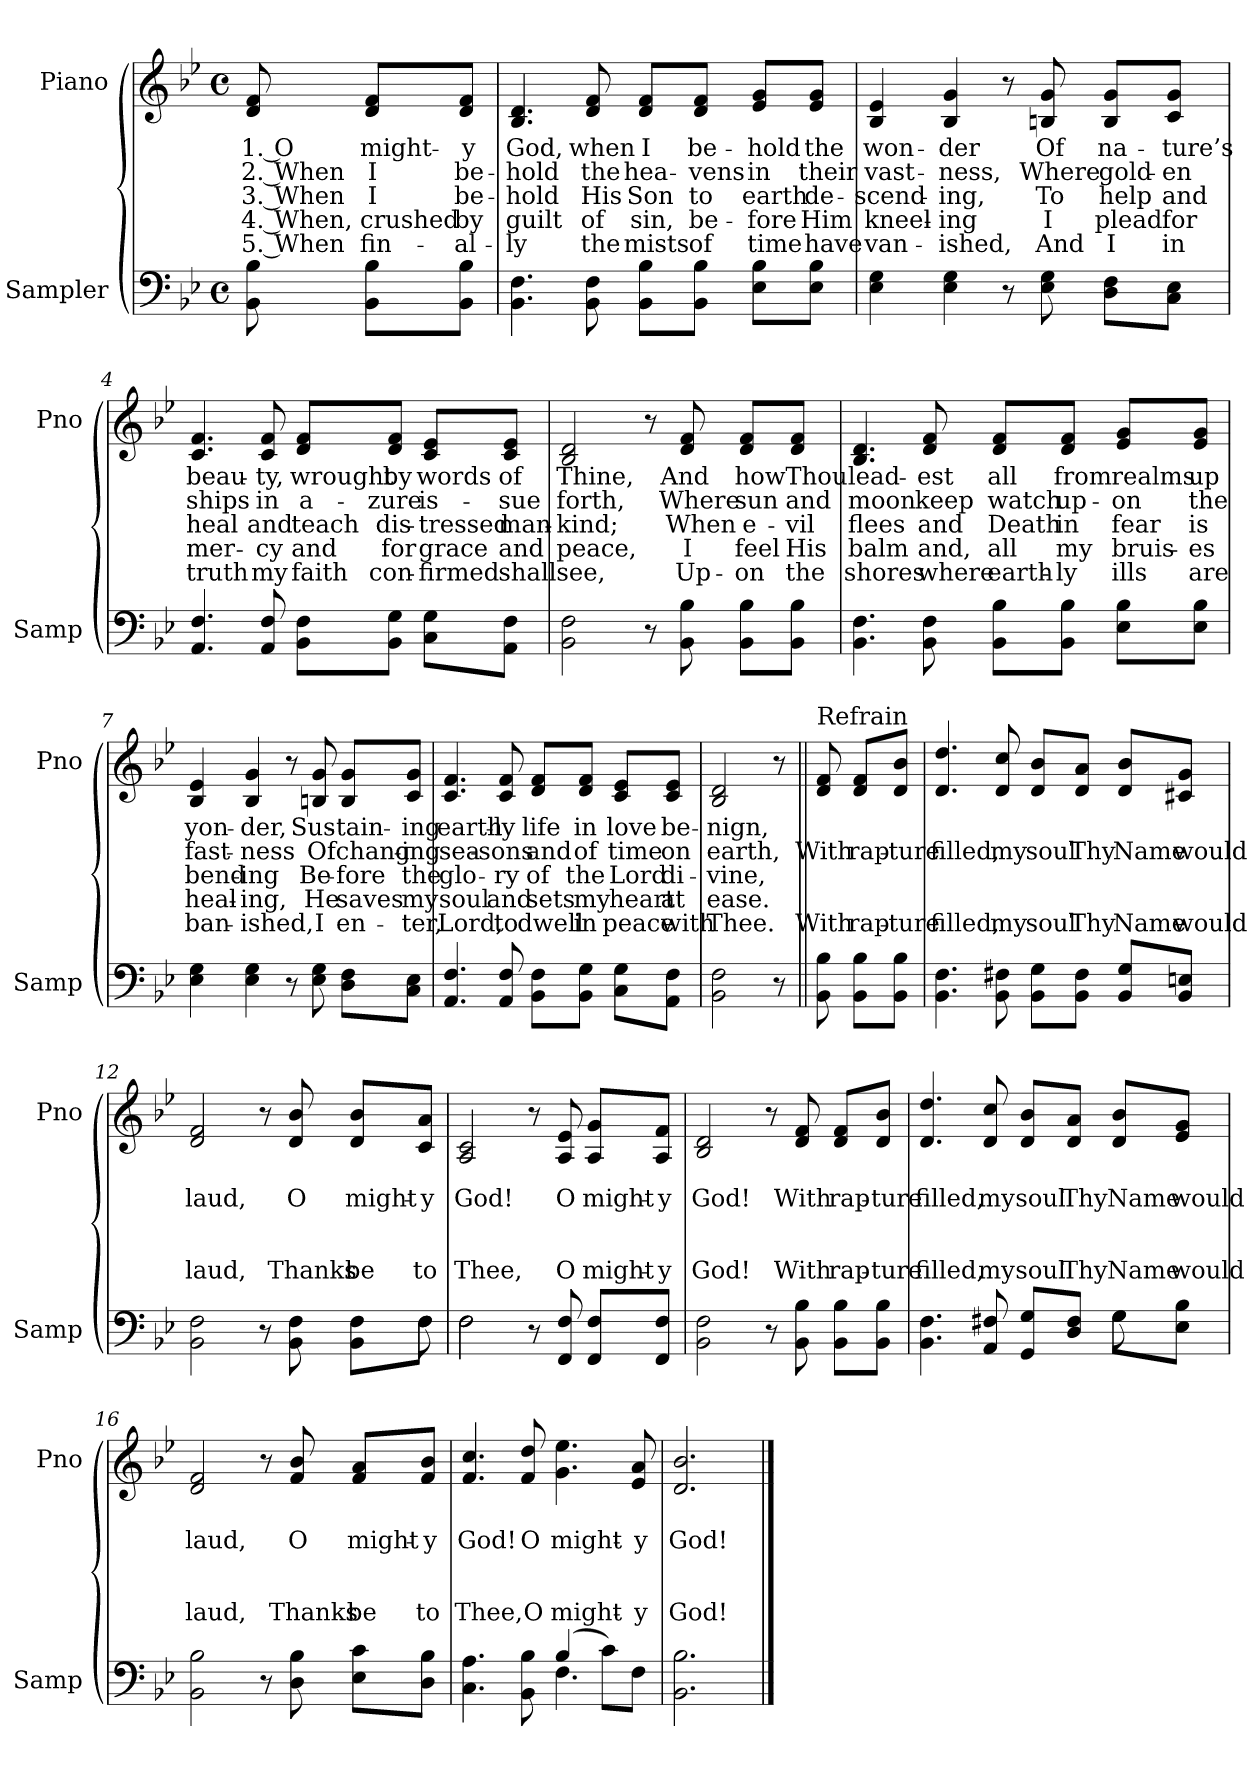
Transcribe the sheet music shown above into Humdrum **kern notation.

**kern	**kern	**text	**text	**text	**text	**text
*part2	*part1	*part1	*part1	*part1	*part1	*part1
*staff2	*staff1	*staff1	*staff1	*staff1	*staff1	*staff1
*I"Sampler	*I"Piano	*	*	*	*	*
*I'Samp	*I'Pno	*	*	*	*	*
*clefF4	*clefG2	*	*	*	*	*
*k[b-e-]	*k[b-e-]	*	*	*	*	*
*B-:	*B-:	*	*	*	*	*
*M4/4	*M4/4	*	*	*	*	*
*met(c)	*met(c)	*	*	*	*	*
=1	=1	=1	=1	=1	=1	=1
8BB- 8B-	8d 8f	1. O	2. When	3. When	4. When,	5. When
8BB-\ 8B-\L	8d/ 8f/L	might-	I	I	crushed	fin-
8BB-\ 8B-\J	8d/ 8f/J	-y	be-	be-	by	-al-
=2	=2	=2	=2	=2	=2	=2
4.BB- 4.F	4.B- 4.d	God,	-hold	-hold	guilt	-ly
8BB- 8F	8d 8f	when	the	His	of	the
8BB-\ 8B-\L	8d/ 8f/L	I	hea-	Son	sin,	mists
8BB-\ 8B-\J	8d/ 8f/J	be-	-vens	to	be-	of
8E-\ 8B-\L	8e-/ 8g/L	-hold	in	earth	-fore	time
8E-\ 8B-\J	8e-/ 8g/J	the	their	de-	Him	have
=3	=3	=3	=3	=3	=3	=3
4E- 4G	4B- 4e-	won-	vast-	-scend-	kneel-	van-
4E- 4G	4B- 4g	-der	-ness,	-ing,	-ing	-ished,
8r	8r	.	.	.	.	.
8E- 8G	8Bn 8g	Of	Where	To	I	And
8D\ 8F\L	8B/ 8g/L	na-	gold-	help	plead	I
8C\ 8E-\J	8c/ 8g/J	-ture’s	-en	and	for	in
=4	=4	=4	=4	=4	=4	=4
4.AA 4.F	4.c 4.f	beau-	ships	heal	mer-	truth
8AA 8F	8c 8f	-ty,	in	and	-cy	my
8BB-\ 8F\L	8d/ 8f/L	wrought	a-	teach	and	faith
8BB-\ 8G\J	8d/ 8f/J	by	-zure	dis-	for	con-
8C\ 8G\L	8c/ 8e-/L	words	is-	-tressed	grace	-firmed
8AA\ 8F\J	8c/ 8e-/J	of	-sue	man-	and	shall
=5	=5	=5	=5	=5	=5	=5
2BB- 2F	2B- 2d	Thine,	forth,	-kind;	peace,	see,
8r	8r	.	.	.	.	.
8BB- 8B-	8d 8f	And	Where	When	I	Up-
8BB-\ 8B-\L	8d/ 8f/L	how	sun	e-	feel	-on
8BB-\ 8B-\J	8d/ 8f/J	Thou	and	-vil	His	the
=6	=6	=6	=6	=6	=6	=6
4.BB- 4.F	4.B- 4.d	lead-	moon	flees	balm	shores
8BB- 8F	8d 8f	-est	keep	and	and,	where
8BB-\ 8B-\L	8d/ 8f/L	all	watch	Death	all	earth-
8BB-\ 8B-\J	8d/ 8f/J	from	up-	in	my	-ly
8E-\ 8B-\L	8e-/ 8g/L	realms	-on	fear	bruis-	ills
8E-\ 8B-\J	8e-/ 8g/J	up	the	is	-es	are
=7	=7	=7	=7	=7	=7	=7
4E- 4G	4B- 4e-	yon-	fast-	bend-	heal-	ban-
4E- 4G	4B- 4g	-der,	-ness	-ing	-ing,	-ished,
8r	8r	.	.	.	.	.
8E- 8G	8Bn 8g	Sus-	Of	Be-	He	I
8D\ 8F\L	8B/ 8g/L	-tain-	chang-	-fore	saves	en-
8C\ 8E-\J	8c/ 8g/J	-ing	-ing	the	my	-ter,
=8	=8	=8	=8	=8	=8	=8
4.AA 4.F	4.c 4.f	earth-	sea-	glo-	soul	Lord,
8AA 8F	8c 8f	-ly	-sons	-ry	and	to
8BB-\ 8F\L	8d/ 8f/L	life	and	of	sets	dwell
8BB-\ 8G\J	8d/ 8f/J	in	of	the	my	in
8C\ 8G\L	8c/ 8e-/L	love	time	Lord	heart	peace
8AA\ 8F\J	8c/ 8e-/J	be-	on	di-	at	with
=9	=9	=9	=9	=9	=9	=9
2BB- 2F	2B- 2d	-nign,	earth,	-vine,	ease.	Thee.
8r	8r	.	.	.	.	.
=10||	=10||	=10||	=10||	=10||	=10||	=10||
!	!LO:TX:t=Refrain	!	!	!	!	!
8BB- 8B-	8d 8f	.	With	.	.	With
8BB-\ 8B-\L	8d/ 8f/L	.	rap-	.	.	rap-
8BB-\ 8B-\J	8d/ 8b-/J	.	-ture	.	.	-ture
=11	=11	=11	=11	=11	=11	=11
4.BB- 4.F	4.d 4.dd	.	filled,	.	.	filled,
8BB- 8F#X	8d 8cc	.	my	.	.	my
8BB-\ 8G\L	8d/ 8b-/L	.	soul	.	.	soul
8BB-\ 8F#\J	8d/ 8a/J	.	Thy	.	.	Thy
8BB-/ 8G/L	8d/ 8b-/L	.	Name	.	.	Name
8BB-/ 8En/J	8c#X/ 8g/J	.	would	.	.	would
=12	=12	=12	=12	=12	=12	=12
*^	*	*	*	*	*	*
2BB- 2F	2..ryy	2d 2f	.	laud,	.	.	laud,
8r	.	8r	.	.	.	.	.
8BB- 8F	.	8d 8b-	.	O	.	.	Thanks
8BB-\ 8F\L	.	8d/ 8b-/L	.	might-	.	.	be
8F\J	8F	8c/ 8a/J	.	-y	.	.	to
=13	=13	=13	=13	=13	=13	=13	=13
2F\	2F	2A 2c	.	God!	.	.	Thee,
8r	2ryy	8r	.	.	.	.	.
8FF 8F	.	8A 8e-	.	O	.	.	O
8FF/ 8F/L	.	8A/ 8g/L	.	might-	.	.	might-
8FF/ 8F/J	.	8A/ 8f/J	.	-y	.	.	-y
*v	*v	*	*	*	*	*	*
=14	=14	=14	=14	=14	=14	=14
2BB- 2F	2B- 2d	.	God!	.	.	God!
8r	8r	.	.	.	.	.
8BB- 8B-	8d 8f	.	With	.	.	With
8BB-\ 8B-\L	8d/ 8f/L	.	rap-	.	.	rap-
8BB-\ 8B-\J	8d/ 8b-/J	.	-ture	.	.	-ture
=15	=15	=15	=15	=15	=15	=15
*^	*	*	*	*	*	*
4.BB- 4.F	2.ryy	4.d 4.dd	.	filled,	.	.	filled,
8AA 8F#X	.	8d 8cc	.	my	.	.	my
8GG/ 8G/L	.	8d/ 8b-/L	.	soul	.	.	soul
8D/ 8F#/J	.	8d/ 8a/J	.	Thy	.	.	Thy
8G\L	8G	8d/ 8b-/L	.	Name	.	.	Name
8E-\ 8B-\J	8ryy	8e-/ 8g/J	.	would	.	.	would
*v	*v	*	*	*	*	*	*
=16	=16	=16	=16	=16	=16	=16
2BB- 2B-	2d 2f	.	laud,	.	.	laud,
8r	8r	.	.	.	.	.
8D 8B-	8f 8b-	.	O	.	.	Thanks
8E-\ 8c\L	8f/ 8a/L	.	might-	.	.	be
8D\ 8B-\J	8f/ 8b-/J	.	-y	.	.	to
=17	=17	=17	=17	=17	=17	=17
*^	*	*	*	*	*	*
4.C 4.A	2ryy	4.f 4.cc	.	God!	.	.	Thee,
8BB- 8B-	.	8f 8dd	.	O	.	.	O
(4B-/	4.F	4.g 4.ee-	.	might-	.	.	might-
8c\L)	.	.	.	.	.	.	.
8F\J	8ryy	8e- 8a	.	-y	.	.	-y
*v	*v	*	*	*	*	*	*
=18	=18	=18	=18	=18	=18	=18
2.BB- 2.B-	2.d 2.b-	.	God!	.	.	God!
==	==	==	==	==	==	==
*-	*-	*-	*-	*-	*-	*-
